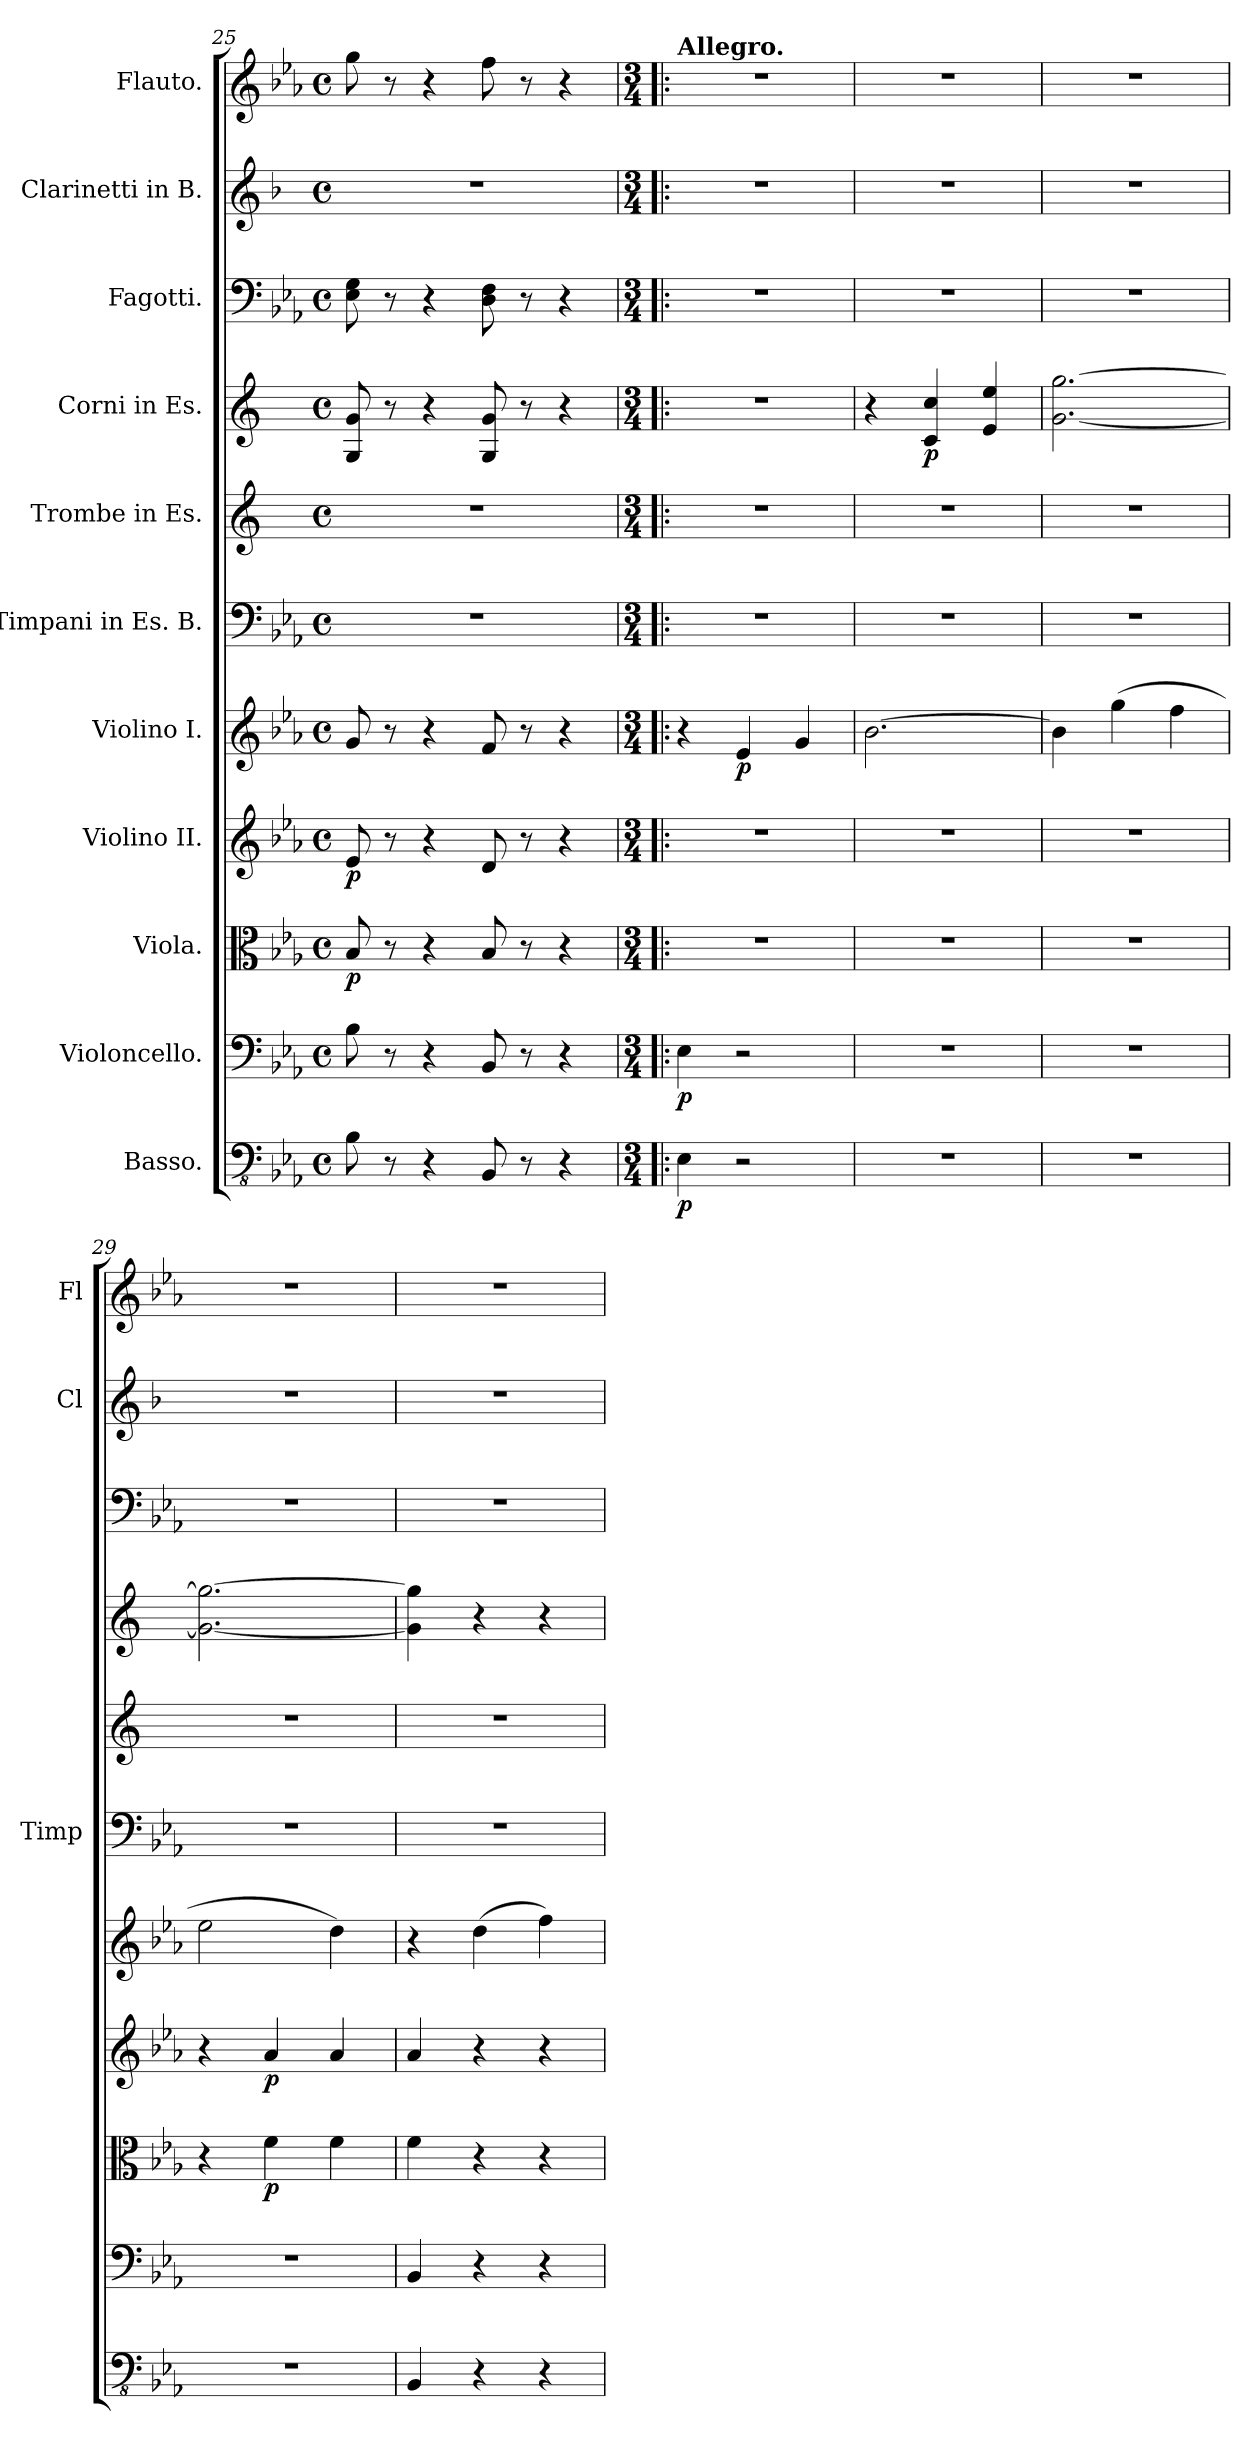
**kern	**dynam	**kern	**dynam	**kern	**dynam	**kern	**dynam	**kern	**dynam	**kern	**kern	**kern	**dynam	**kern	**kern	**kern
*part11	*part11	*part10	*part10	*part9	*part9	*part8	*part8	*part7	*part7	*part6	*part5	*part4	*part4	*part3	*part2	*part1
*staff11	*staff11	*staff10	*staff10	*staff9	*staff9	*staff8	*staff8	*staff7	*staff7	*staff6	*staff5	*staff4	*staff4	*staff3	*staff2	*staff1
*I"Basso.	*	*I"Violoncello.	*	*I"Viola.	*	*I"Violino II.	*	*I"Violino I.	*	*I"Timpani in Es. B.	*I"Trombe in Es.	*I"Corni in Es.	*	*I"Fagotti.	*I"Clarinetti in B.	*I"Flauto.
*	*	*	*	*	*	*	*	*	*	*I'Timp	*	*	*	*	*I'Cl	*I'Fl
*clefFv4	*	*clefF4	*	*clefC3	*	*clefG2	*	*clefG2	*	*clefF4	*clefG2	*clefG2	*	*clefF4	*clefG2	*clefG2
*	*	*	*	*	*	*	*	*	*	*	*ITrd-2c-3	*ITrd5c9	*	*	*ITrd1c2	*
*k[b-e-a-]	*	*k[b-e-a-]	*	*k[b-e-a-]	*	*k[b-e-a-]	*	*k[b-e-a-]	*	*k[b-e-a-]	*k[b-e-a-]	*k[b-e-a-]	*	*k[b-e-a-]	*k[b-e-a-]	*k[b-e-a-]
*M4/4	*	*M4/4	*	*M4/4	*	*M4/4	*	*M4/4	*	*M4/4	*M4/4	*M4/4	*	*M4/4	*M4/4	*M4/4
*met(c)	*	*met(c)	*	*met(c)	*	*met(c)	*	*met(c)	*	*met(c)	*met(c)	*met(c)	*	*met(c)	*met(c)	*met(c)
=25	=25	=25	=25	=25	=25	=25	=25	=25	=25	=25	=25	=25	=25	=25	=25	=25
!	!	!	!	!	!LO:DY:b	!	!LO:DY:b	!	!	!	!	!	!	!	!	!
8BB-\	.	8B-\	.	8B-/	p	8e-/	p	8g/	.	1r	1r	8BB-/ 8B-/	.	8E-\ 8G\	1r	8gg\
8r	.	8r	.	8r	.	8r	.	8r	.	.	.	8r	.	8r	.	8r
4r	.	4r	.	4r	.	4r	.	4r	.	.	.	4r	.	4r	.	4r
8BBB-/	.	8BB-/	.	8B-/	.	8d/	.	8f/	.	.	.	8BB-/ 8B-/	.	8D\ 8F\	.	8ff\
8r	.	8r	.	8r	.	8r	.	8r	.	.	.	8r	.	8r	.	8r
4r	.	4r	.	4r	.	4r	.	4r	.	.	.	4r	.	4r	.	4r
=26!|:	=26!|:	=26!|:	=26!|:	=26!|:	=26!|:	=26!|:	=26!|:	=26!|:	=26!|:	=26!|:	=26!|:	=26!|:	=26!|:	=26!|:	=26!|:	=26!|:
*M3/4	*	*M3/4	*	*M3/4	*	*M3/4	*	*M3/4	*	*M3/4	*M3/4	*M3/4	*	*M3/4	*M3/4	*M3/4
!	!	!	!	!	!	!	!	!	!	!	!	!	!	!	!	!LO:TX:a:B:t=Allegro.
!	!LO:DY:b	!	!LO:DY:b	!	!	!	!	!	!	!	!	!	!	!	!	!
4EE-\	p	4E-\	p	2.r	.	2.r	.	4r	.	2.r	2.r	2.r	.	2.r	2.r	2.r
!	!	!	!	!	!	!	!	!	!LO:DY:b	!	!	!	!	!	!	!
2r	.	2r	.	.	.	.	.	4e-/	p	.	.	.	.	.	.	.
.	.	.	.	.	.	.	.	4g/	.	.	.	.	.	.	.	.
!!LO:PB:g=z
=27	=27	=27	=27	=27	=27	=27	=27	=27	=27	=27	=27	=27	=27	=27	=27	=27
2.r	.	2.r	.	2.r	.	2.r	.	[2.b-\	.	2.r	2.r	4r	.	2.r	2.r	2.r
!	!	!	!	!	!	!	!	!	!	!	!	!	!LO:DY:b	!	!	!
.	.	.	.	.	.	.	.	.	.	.	.	4E-/ 4e-/	p	.	.	.
.	.	.	.	.	.	.	.	.	.	.	.	4G/ 4g/	.	.	.	.
=28	=28	=28	=28	=28	=28	=28	=28	=28	=28	=28	=28	=28	=28	=28	=28	=28
2.r	.	2.r	.	2.r	.	2.r	.	4b-\]	.	2.r	2.r	[2.B-\ [2.b-\	.	2.r	2.r	2.r
.	.	.	.	.	.	.	.	(>4gg\	.	.	.	.	.	.	.	.
.	.	.	.	.	.	.	.	4ff\	.	.	.	.	.	.	.	.
=29	=29	=29	=29	=29	=29	=29	=29	=29	=29	=29	=29	=29	=29	=29	=29	=29
2.r	.	2.r	.	4r	.	4r	.	2ee-\	.	2.r	2.r	2.B-\_ 2.b-\_	.	2.r	2.r	2.r
!	!	!	!	!	!LO:DY:b	!	!LO:DY:b	!	!	!	!	!	!	!	!	!
.	.	.	.	4f\	p	4a-/	p	.	.	.	.	.	.	.	.	.
.	.	.	.	4f\	.	4a-/	.	4dd\)	.	.	.	.	.	.	.	.
=30	=30	=30	=30	=30	=30	=30	=30	=30	=30	=30	=30	=30	=30	=30	=30	=30
4BBB-/	.	4BB-/	.	4f\	.	4a-/	.	4r	.	2.r	2.r	4B-\] 4b-\]	.	2.r	2.r	2.r
4r	.	4r	.	4r	.	4r	.	(>4dd\	.	.	.	4r	.	.	.	.
4r	.	4r	.	4r	.	4r	.	4ff\)	.	.	.	4r	.	.	.	.
=	=	=	=	=	=	=	=	=	=	=	=	=	=	=	=	=
*-	*-	*-	*-	*-	*-	*-	*-	*-	*-	*-	*-	*-	*-	*-	*-	*-
